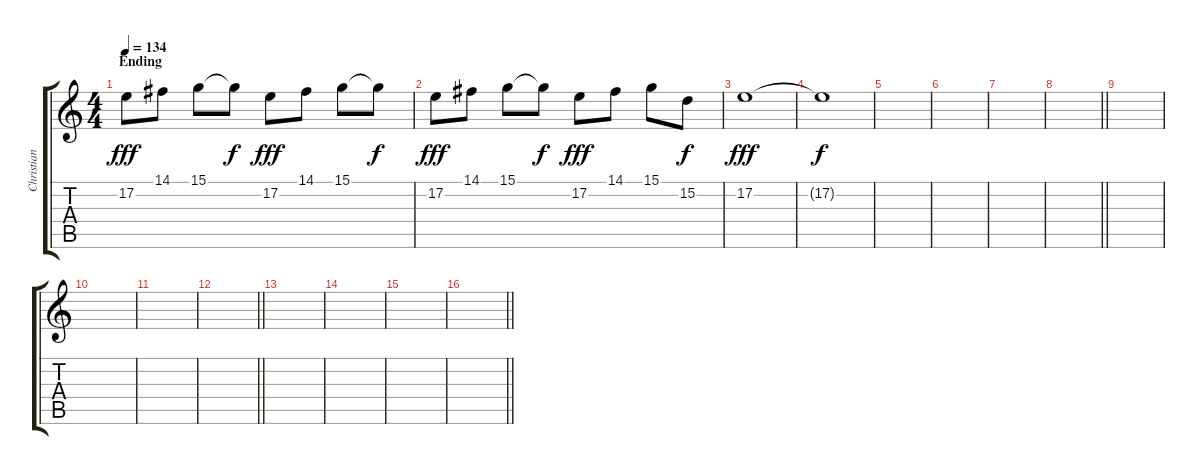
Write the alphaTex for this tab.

\track ("Christian McAlhaney" "Christian ") {instrument synthstrings1}
\staff {score tabs}
\tuning (E4 B3 G3 D3 A2 D2) {hide}
\ts (4 4)
\section ("" "Ending")
\tempo 134
\clef g2
\ks c
17.2.8{dy fff} 14.1.8 15.1.8 15.1{t}.8{dy f} 17.2.8{dy fff} 14.1.8 15.1.8 15.1{t}.8{dy f} |
17.2.8{dy fff} 14.1.8 15.1.8 15.1{t}.8{dy f} 17.2.8{dy fff} 14.1.8 15.1.8 15.2.8{dy f} |
17.2.1{dy fff} |
17.2{t}.1{dy f} |
|
|
|
\barLineRight lightlight
|
|
|
|
\barLineRight lightlight
|
|
|
|
\barLineRight lightlight
